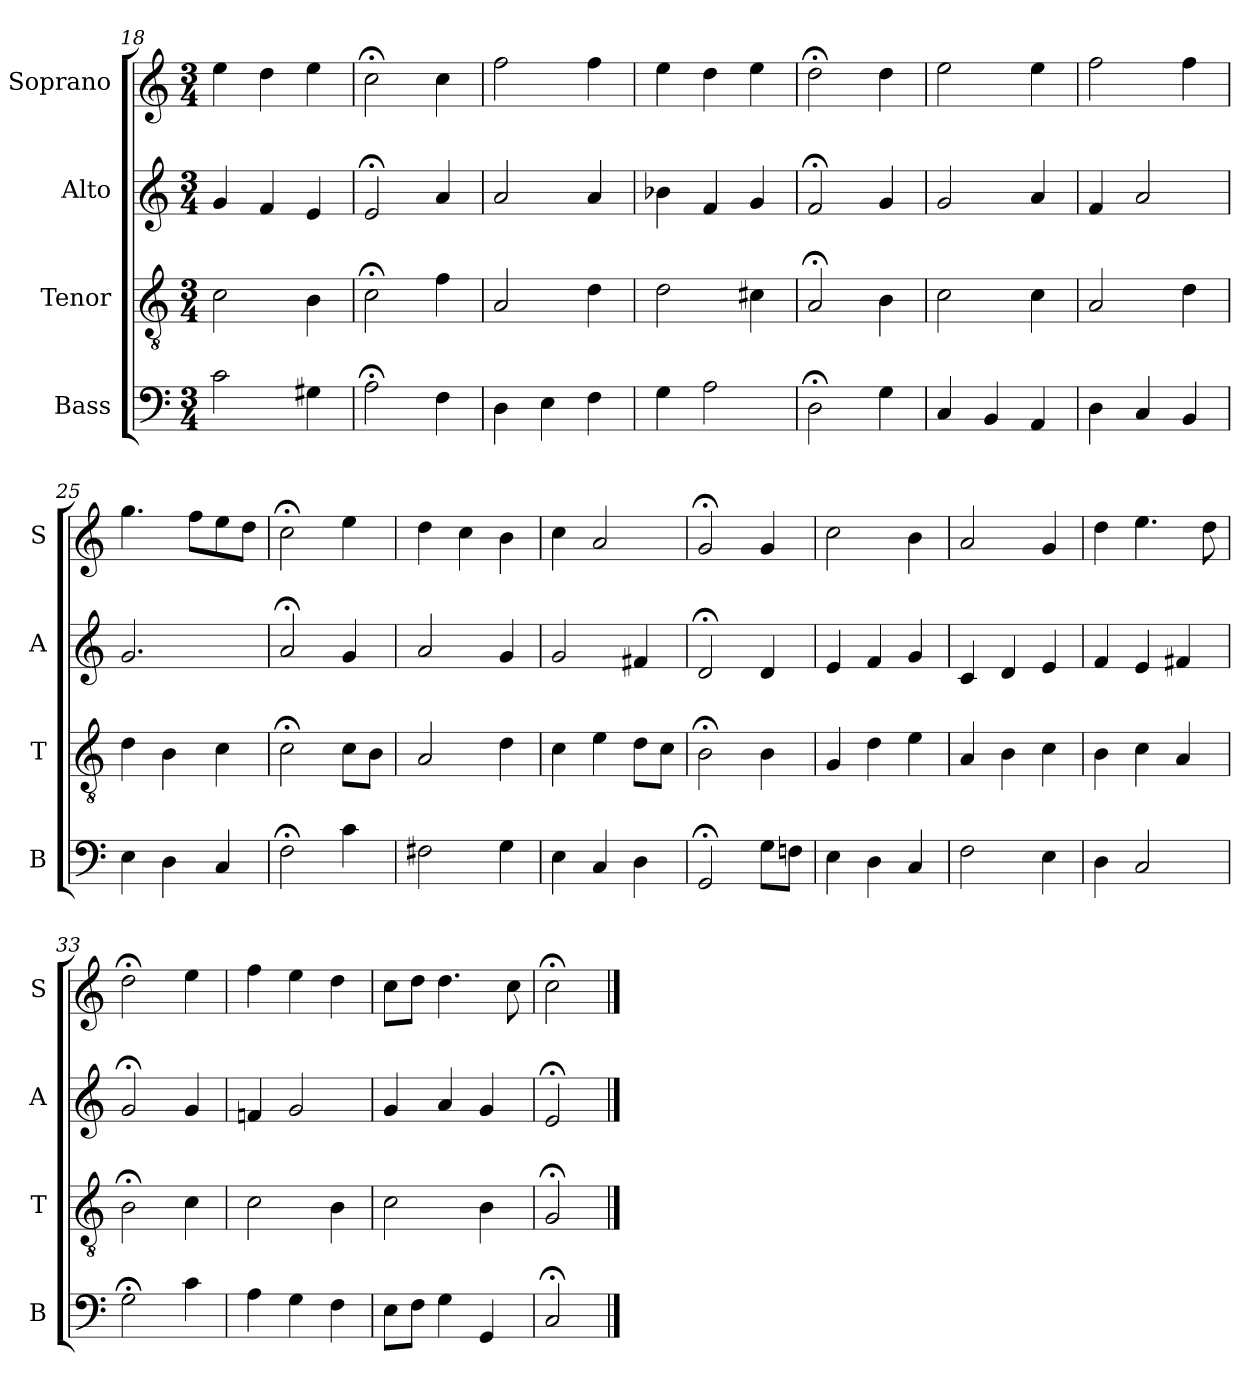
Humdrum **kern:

**kern	**kern	**kern	**kern
*part4	*part3	*part2	*part1
*staff4	*staff3	*staff2	*staff1
*I"Bass	*I"Tenor	*I"Alto	*I"Soprano
*I'B	*I'T	*I'A	*I'S
*clefF4	*clefGv2	*clefG2	*clefG2
*k[]	*k[]	*k[]	*k[]
*C:	*C:	*C:	*C:
*M3/4	*M3/4	*M3/4	*M3/4
=18	=18	=18	=18
2c	2c	4g	4ee
.	.	4f	4dd
4G#X	4B	4e	4ee
=19	=19	=19	=19
2A;<	2c;<	2e;<	2cc;<
4F	4f	4a	4cc
=20	=20	=20	=20
4D	2A	2a	2ff
4E	.	.	.
4F	4d	4a	4ff
=21	=21	=21	=21
4G	2d	4b-X	4ee
2A	.	4f	4dd
.	4c#X	4g	4ee
=22	=22	=22	=22
2D;<	2A;<	2f;<	2dd;<
4G	4B	4g	4dd
=23	=23	=23	=23
4C	2c	2g	2ee
4BB	.	.	.
4AA	4c	4a	4ee
=24	=24	=24	=24
4D	2A	4f	2ff
4C	.	2a	.
4BB	4d	.	4ff
=25	=25	=25	=25
4E	4d	2.g	4.gg
4D	4B	.	.
.	.	.	8ffL
4C	4c	.	8ee
.	.	.	8ddJ
=26	=26	=26	=26
2F;<	2c;<	2a;<	2cc;<
4c	8cL	4g	4ee
.	8BJ	.	.
=27	=27	=27	=27
2F#X	2A	2a	4dd
.	.	.	4cc
4G	4d	4g	4b
=28	=28	=28	=28
4E	4c	2g	4cc
4C	4e	.	2a
4D	8dL	4f#X	.
.	8cJ	.	.
=29	=29	=29	=29
2GG;<	2B;<	2d;<	2g;<
8GL	4B	4d	4g
8FnJ	.	.	.
=30	=30	=30	=30
4E	4G	4e	2cc
4D	4d	4f	.
4C	4e	4g	4b
=31	=31	=31	=31
2F	4A	4c	2a
.	4B	4d	.
4E	4c	4e	4g
=32	=32	=32	=32
4D	4B	4f	4dd
2C	4c	4e	4.ee
.	4A	4f#X	.
.	.	.	8dd
=33	=33	=33	=33
2G;<	2B;<	2g;<	2dd;<
4c	4c	4g	4ee
=34	=34	=34	=34
4A	2c	4fn	4ff
4G	.	2g	4ee
4F	4B	.	4dd
=35	=35	=35	=35
8EL	2c	4g	8ccL
8FJ	.	.	8ddJ
4G	.	4a	4.dd
4GG	4B	4g	.
.	.	.	8cc
=36	=36	=36	=36
2C;<	2G;<	2e;<	2cc;<
==	==	==	==
*-	*-	*-	*-
